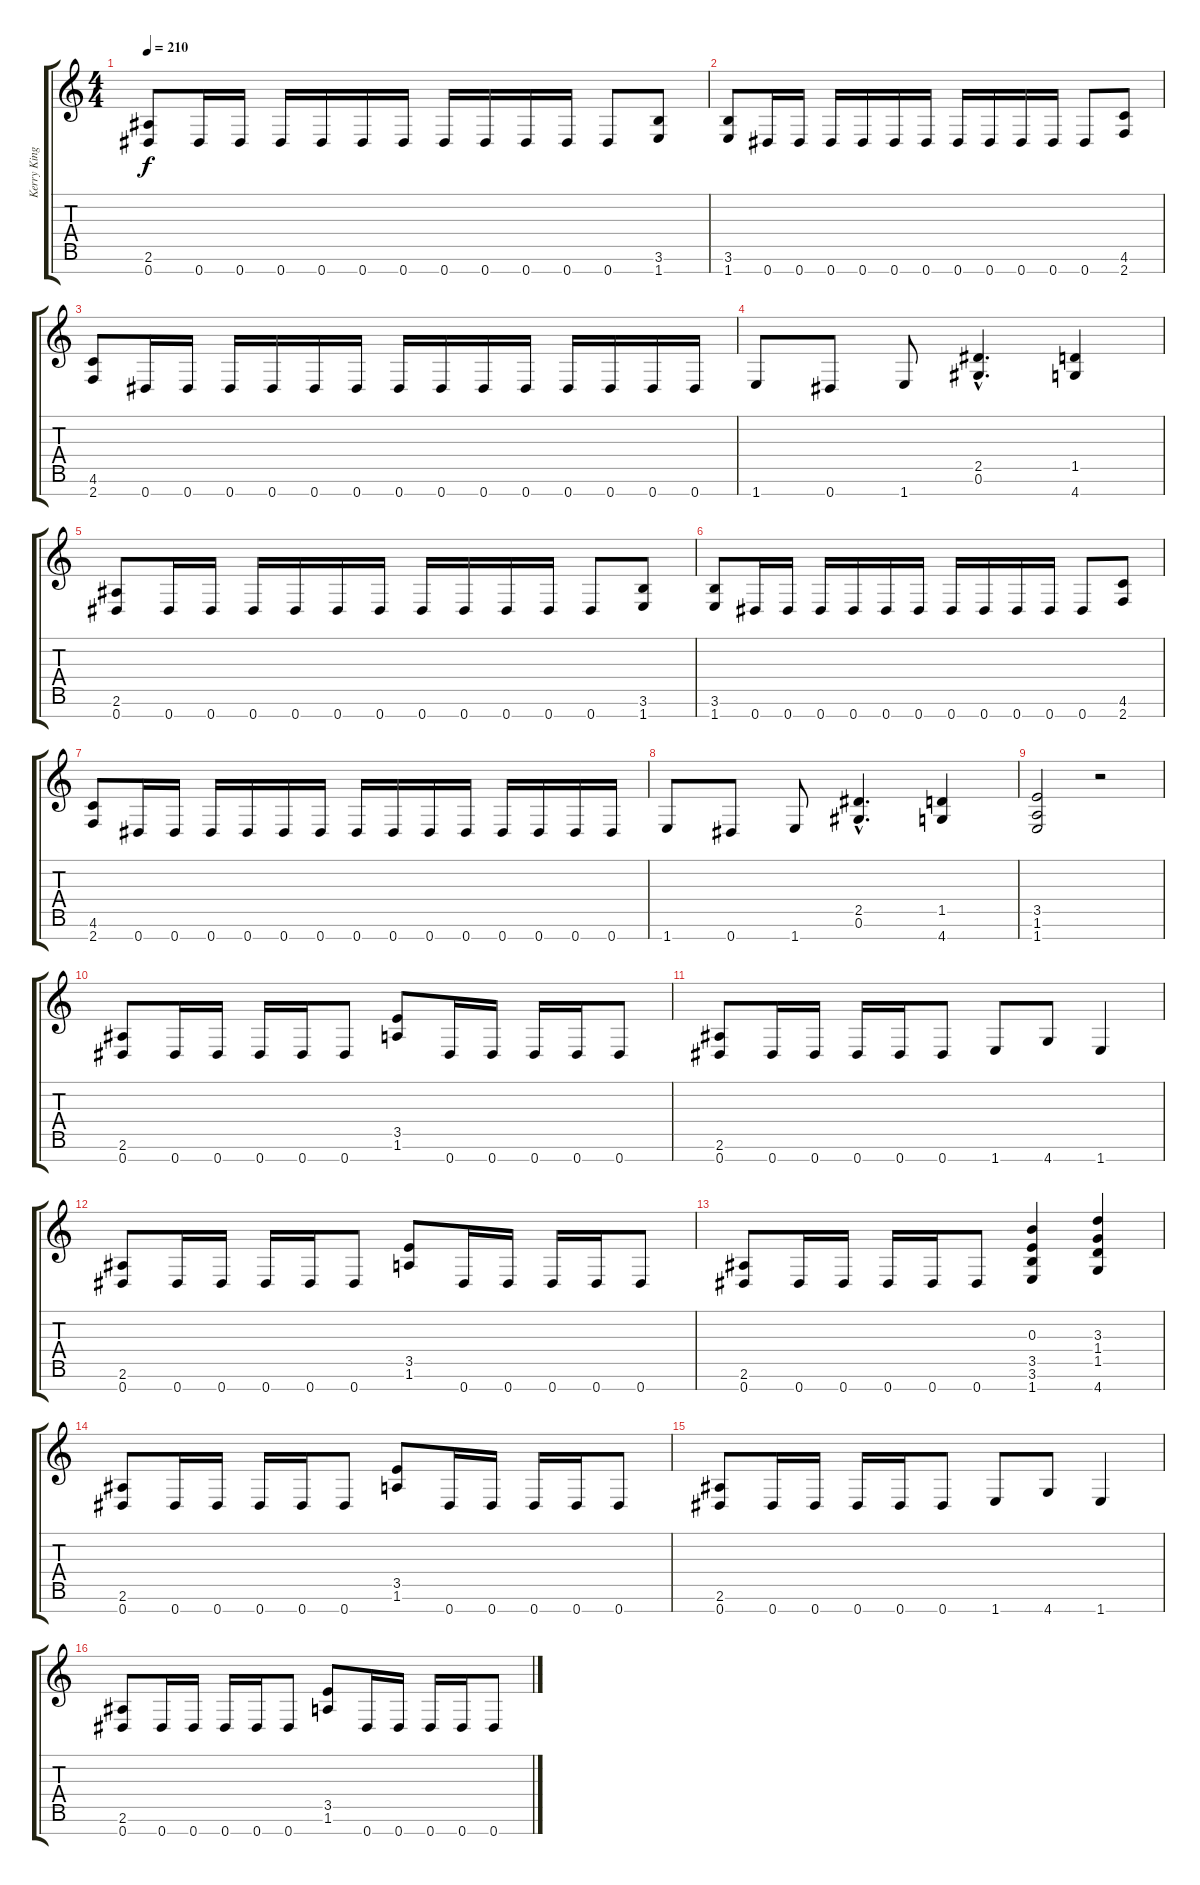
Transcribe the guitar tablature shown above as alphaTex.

\track ("Kerry King" "Kerry King") {instrument distortionguitar}
\staff {score tabs}
\tuning (Ab4 Eb4 B3 Gb3 Db3 Ab2 Eb2) {hide}
\ts (4 4)
\tempo 210
\clef g2
\ks c
(2.6 0.7).8{dy f} 0.7.16 0.7.16 0.7.16 0.7.16 0.7.16 0.7.16 0.7.16 0.7.16 0.7.16 0.7.16 0.7.8 (3.6 1.7).8 |
(3.6 1.7).8 0.7.16 0.7.16 0.7.16 0.7.16 0.7.16 0.7.16 0.7.16 0.7.16 0.7.16 0.7.16 0.7.8 (4.6 2.7).8 |
(4.6 2.7).8 0.7.16 0.7.16 0.7.16 0.7.16 0.7.16 0.7.16 0.7.16 0.7.16 0.7.16 0.7.16 0.7.16 0.7.16 0.7.16 0.7.16 |
1.7.8 0.7.8 1.7.8 (2.5{hac} 0.6{hac}).4{d} (1.5 4.7).4 |
(2.6 0.7).8 0.7.16 0.7.16 0.7.16 0.7.16 0.7.16 0.7.16 0.7.16 0.7.16 0.7.16 0.7.16 0.7.8 (3.6 1.7).8 |
(3.6 1.7).8 0.7.16 0.7.16 0.7.16 0.7.16 0.7.16 0.7.16 0.7.16 0.7.16 0.7.16 0.7.16 0.7.8 (4.6 2.7).8 |
(4.6 2.7).8 0.7.16 0.7.16 0.7.16 0.7.16 0.7.16 0.7.16 0.7.16 0.7.16 0.7.16 0.7.16 0.7.16 0.7.16 0.7.16 0.7.16 |
1.7.8 0.7.8 1.7.8 (2.5{hac} 0.6{hac}).4{d} (1.5 4.7).4 |
(3.5 1.6 1.7).2 r.2 |
(2.6 0.7).8 0.7.16 0.7.16 0.7.16 0.7.16 0.7.8 (3.5 1.6).8 0.7.16 0.7.16 0.7.16 0.7.16 0.7.8 |
(2.6 0.7).8 0.7.16 0.7.16 0.7.16 0.7.16 0.7.8 1.7.8 4.7.8 1.7.4 |
(2.6 0.7).8 0.7.16 0.7.16 0.7.16 0.7.16 0.7.8 (3.5 1.6).8 0.7.16 0.7.16 0.7.16 0.7.16 0.7.8 |
(2.6 0.7).8 0.7.16 0.7.16 0.7.16 0.7.16 0.7.8 (0.3 3.5 3.6 1.7).4 (3.3 1.4 1.5 4.7).4 |
(2.6 0.7).8 0.7.16 0.7.16 0.7.16 0.7.16 0.7.8 (3.5 1.6).8 0.7.16 0.7.16 0.7.16 0.7.16 0.7.8 |
(2.6 0.7).8 0.7.16 0.7.16 0.7.16 0.7.16 0.7.8 1.7.8 4.7.8 1.7.4 |
(2.6 0.7).8 0.7.16 0.7.16 0.7.16 0.7.16 0.7.8 (3.5 1.6).8 0.7.16 0.7.16 0.7.16 0.7.16 0.7.8
